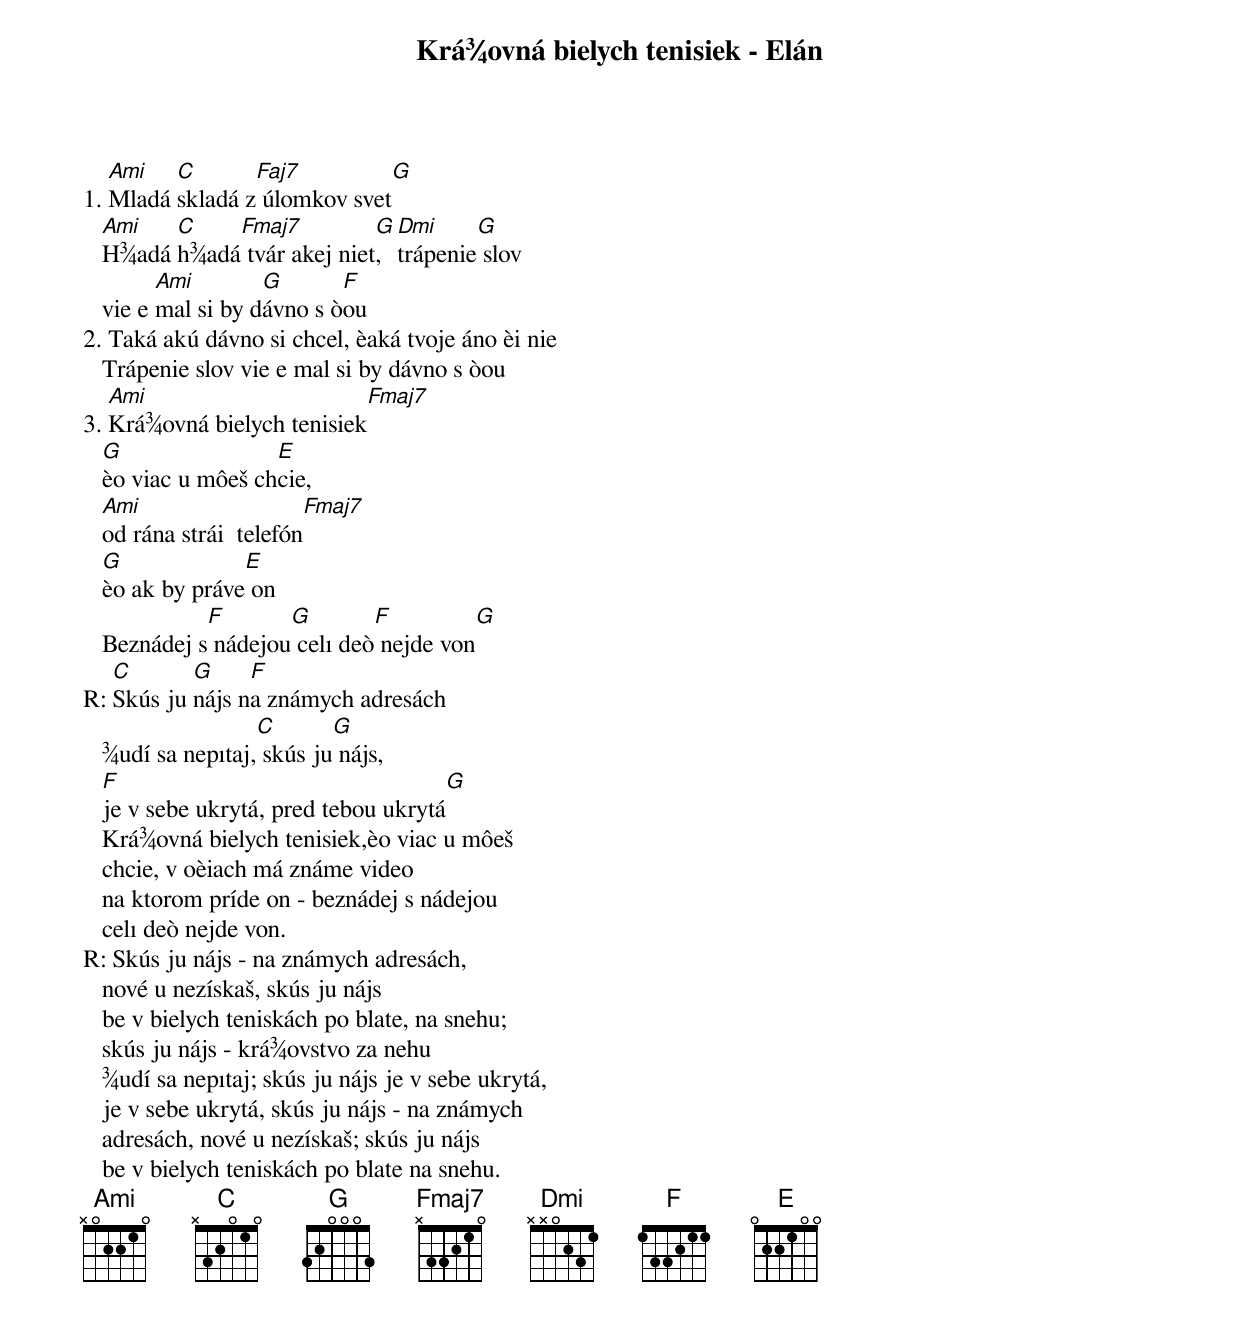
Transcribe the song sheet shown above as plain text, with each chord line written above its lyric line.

Krá¾ovná bielych tenisiek - Elán

   Ami   C       Faj7         G
1. Mladá skladá z úlomkov svet
   Ami   C    Fmaj7          G Dmi     G
   H¾adá h¾adá tvár akej niet, trápenie slov
         Ami        G       F
   vie e mal si by dávno s òou
2. Taká akú dávno si chcel, èaká tvoje áno èi nie
   Trápenie slov vie e mal si by dávno s òou
   Ami                      Fmaj7
3. Krá¾ovná bielych tenisiek
   G                E
   èo viac u môeš chcie,
   Ami                    Fmaj7
   od rána strái  telefón
   G             E
   èo ak by práve on
             F       G        F         G
   Beznádej s nádejou celı deò nejde von
   C       G     F
R: Skús ju nájs na známych adresách
                   C       G
   ¾udí sa nepıtaj, skús ju nájs,
   F                                  G
   je v sebe ukrytá, pred tebou ukrytá
   Krá¾ovná bielych tenisiek,èo viac u môeš
   chcie, v oèiach má známe video
   na ktorom príde on - beznádej s nádejou
   celı deò nejde von.
R: Skús ju nájs - na známych adresách,
   nové u nezískaš, skús ju nájs
   be v bielych teniskách po blate, na snehu;
   skús ju nájs - krá¾ovstvo za nehu
   ¾udí sa nepıtaj; skús ju nájs je v sebe ukrytá,
   je v sebe ukrytá, skús ju nájs - na známych
   adresách, nové u nezískaš; skús ju nájs
   be v bielych teniskách po blate na snehu.
